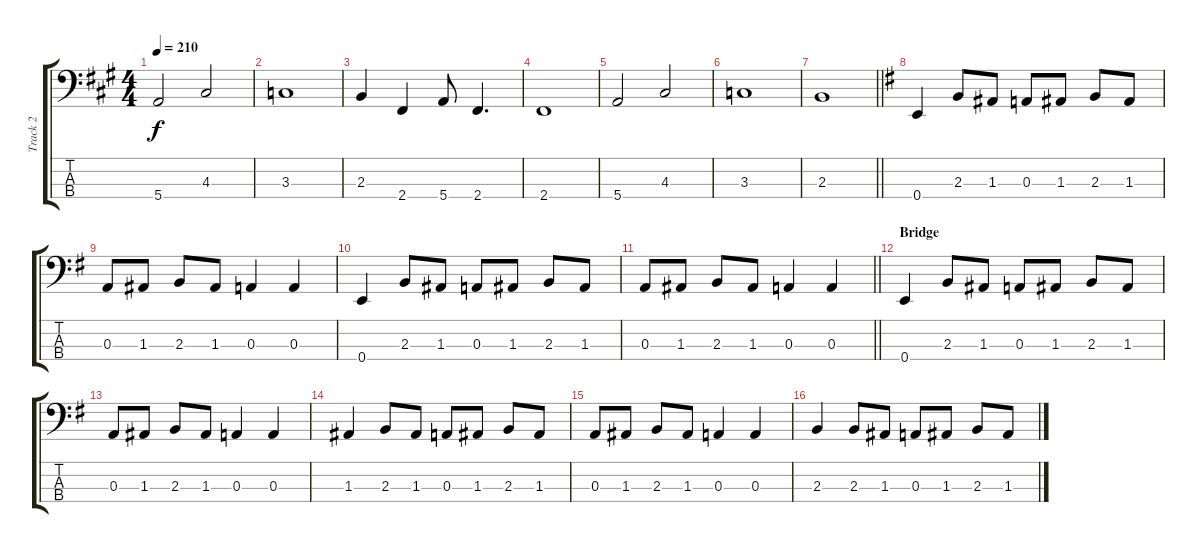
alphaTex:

\track ("Track 2" "Track 2") {instrument electricbassfinger}
\staff {score tabs}
\tuning (G2 D2 A1 E1) {hide}
\ts (4 4)
\tempo 210
\clef f4
\ks a
5.4.2{dy f} 4.3.2 |
3.3.1 |
2.3.4 2.4.4 5.4.8 2.4.4{d} |
2.4.1 |
5.4.2 4.3.2 |
3.3.1 |
\barLineRight lightlight
2.3.1 |
\ks g
0.4.4 2.3.8 1.3.8 0.3.8 1.3.8 2.3.8 1.3.8 |
0.3.8 1.3.8 2.3.8 1.3.8 0.3.4 0.3.4 |
0.4.4 2.3.8 1.3.8 0.3.8 1.3.8 2.3.8 1.3.8 |
\barLineRight lightlight
0.3.8 1.3.8 2.3.8 1.3.8 0.3.4 0.3.4 |
\section ("" "Bridge")
0.4.4 2.3.8 1.3.8 0.3.8 1.3.8 2.3.8 1.3.8 |
0.3.8 1.3.8 2.3.8 1.3.8 0.3.4 0.3.4 |
1.3.4 2.3.8 1.3.8 0.3.8 1.3.8 2.3.8 1.3.8 |
0.3.8 1.3.8 2.3.8 1.3.8 0.3.4 0.3.4 |
2.3.4 2.3.8 1.3.8 0.3.8 1.3.8 2.3.8 1.3.8
